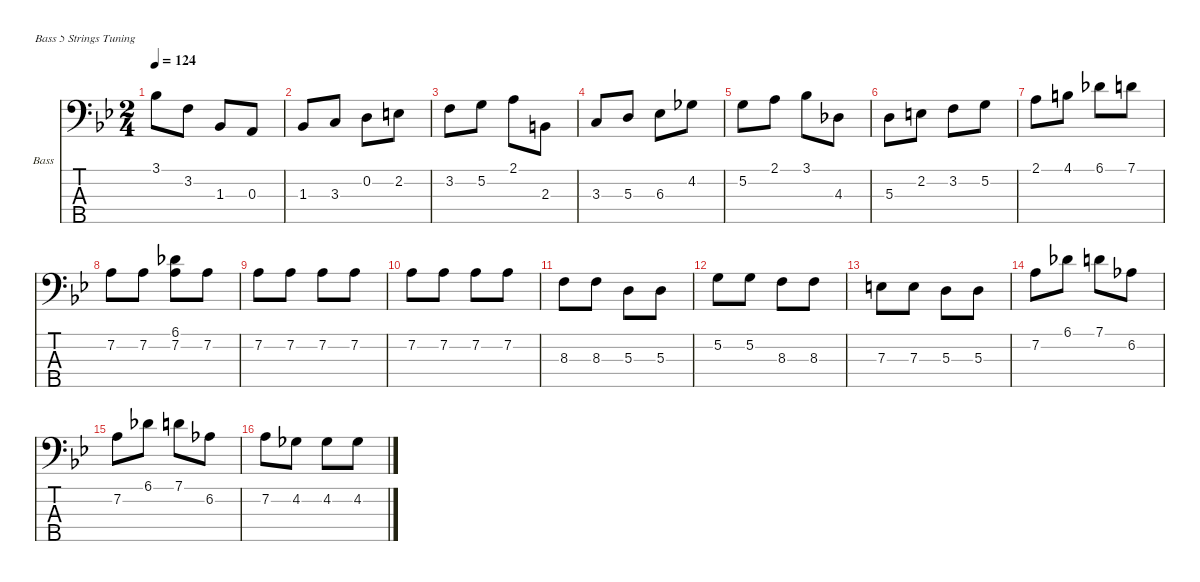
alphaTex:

\defaultSystemsLayout 4
\hideDynamics
\bracketExtendMode nobrackets
\firstSystemTrackNameOrientation horizontal
\otherSystemsTrackNameOrientation horizontal
\track ("Electric Bass" "Bass") {instrument electricbassfinger}
\staff {score tabs}
\tuning (G2 D2 A1 E1 B0)
\ts (2 4)
\tempo 124
\clef f4
\ks gminor
3.1.8{dy f} 3.2.8 1.3.8 0.3.8 |
1.3.8 3.3.8 0.2.8 2.2.8 |
3.2.8 5.2.8 2.1.8 2.3.8 |
3.3.8 5.3.8 6.3.8 4.2.8 |
5.2.8 2.1.8 3.1.8 4.3.8 |
5.3.8 2.2.8 3.2.8 5.2.8 |
2.1.8 4.1.8 6.1.8 7.1.8 |
7.2.8 7.2.8 (7.2 6.1).8 7.2.8 |
7.2.8 7.2.8 7.2.8 7.2.8 |
7.2.8 7.2.8 7.2.8 7.2.8 |
8.3.8 8.3.8 5.3.8 5.3.8 |
5.2.8 5.2.8 8.3.8 8.3.8 |
7.3.8 7.3.8 5.3.8 5.3.8 |
7.2.8 6.1.8 7.1.8 6.2.8 |
7.2.8 6.1.8 7.1.8 6.2.8 |
7.2.8 4.2.8 4.2.8 4.2.8
